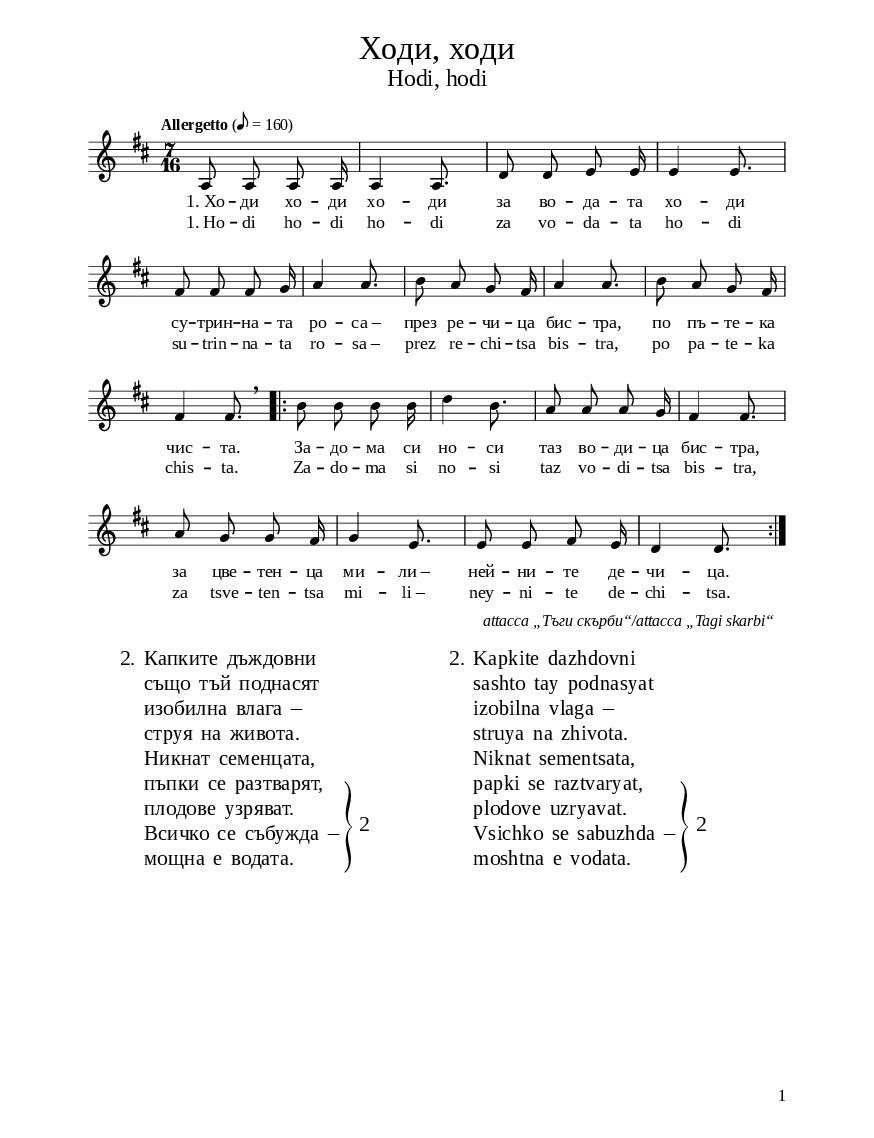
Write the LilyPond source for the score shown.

\version "2.24.1"

% include paper part and global functions
\include "include/globals.ily"

"rightBraces088" = \markup {
  \column {
    % repeat braces




    \translate #'(0 . -15.6 )
    \right-brace #44

  }
  \column {
    % repeat numbers




    \translate #'(0 . -16.0 )
    2
  }
}

\bookpart {
  \label #'ref088
  \tocItem \markup "Ходи, ходи – Hodi, hodi "
  \include "include/bookpart-paper.ily"
  \score {
    \include "include/score-layout.ily"

    \new Voice \absolute  {
      \clef treble
      \key d \major
      \time 7/16
      \tempoFunc "Allergetto" 8 "160"
      a8 a8 a8 a16 | a4 a8. | d'8 d'8 e'8 e'16 | e'4 e'8. | \break

      fis'8 fis'8 fis'8 g'16 | a'4 a'8. | b'8 a'8 g'8 fis'16 | a'4 a'8. | b'8 a'8 g'8 fis'16 | \break

      fis'4 fis'8. \breathe | \bar ".|:" b'8 b'8 b'8 b'16| d''4 b'8. | a'8 a'8 a'8 g'16 | fis'4 fis'8. | \break

      a'8 g'8 g'8 fis'16 | g'4 e'8. | e'8 e'8 fis'8 e'16 | d'4 d'8. | \bar ":|."


    }
    \addlyrics {
      "1. Хо" -- ди хо -- ди хо -- ди за во -- да -- та хо -- ди

      су -- трин -- на -- та ро -- "са –"  през ре -- чи -- ца бис -- тра, по пъ -- те -- ка

      чис -- та. За -- до -- ма  си но -- си  таз во -- ди -- ца бис -- тра,

      за цве -- тен -- ца ми -- "ли –"  ней -- ни -- те де -- чи -- ца.
    }
    \addlyrics {
      "1. Ho" -- di ho -- di ho -- di za vo -- da -- ta ho -- di

      su -- trin -- na -- ta ro -- "sa –" prez re -- chi -- tsa bis -- tra, po pa -- te -- ka

      chis -- ta. Za -- do -- ma  si no -- si  taz vo -- di -- tsa bis -- tra,

      za tsve -- ten -- tsa mi -- "li –" ney -- ni -- te de -- chi -- tsa.
    }

    \header {
      title = \titleFunc "Ходи, ходи" "Hodi, hodi"
    }

    \midi{}

  } % score
  
  \markup \italic \dc-one-nobold "attacca „Тъги скърби“/attacca „Tagi skarbi“"

  \markup \fontsize #bgCoupletFontSize {
    \hspace #3
    \override #`(baseline-skip . ,bgCoupletBaselineSkip)
    \column {


      \line { 2. Капките дъждовни}
      \line { "   "също тъй поднасят}
      \line { "   "изобилна влага – }
      \line { "   "струя на живота. }
      \line { "   "Никнат семенцата, }
      \line { "   "пъпки се разтварят,}
      \line { "   "плодове узряват.}
      \line { "   "Всичко се събужда – }
      \line { "   "мощна е водата. }
    } \"rightBraces088"

    \hspace #7
    \override #`(baseline-skip . ,bgCoupletBaselineSkip)
    \column {
      \line { 2. Kapkite dazhdovni}
      \line { "   "sashto tay podnasyat}
      \line { "   "izobilna vlaga – }
      \line { "   "struya na zhivota. }
      \line { "   "Niknat sementsata, }
      \line { "   "papki se raztvaryat,}
      \line { "   "plodove uzryavat.}
      \line { "   "Vsichko se sabuzhda – }
      \line { "   "moshtna e vodata. }
    } %column
    \"rightBraces088"
  } % markup

 
 
 
\pageBreak

  % include foreign translation(s) of the song
  \version "2.20.0"

\markup \fill-line { \fontsize #deTitleFontSize "Lauf, lauf" }
\markup \null
\markup \null
\markup \fontsize #deCoupletFontSize {
  \hspace #14
  \override #`(baseline-skip . ,deCoupletBaselineSkip)

  \column {
	 
	   \line { 1. Lauf, lauf, lauf, }

  \line { "   "lauf für Wasser,}

  \line { "   "im Morgentau, }

  \line { "   "durch einen kristallklaren Bach,}

  \line { "   "auf einem reinen Pfad. }

  \line { "   "Bringe dieses klare Wasser nach Hause, }

  \line { "   "zu den schönen Blümchen, }

  \line { "   "seinen kleinen Kindern.}

   \line { "   " }

  \line {  2.	Die Regentropfen bieten ebenfalls }

 \line { "   " reichlich Feuchtigkeit – Strom des Leben. }
 
 \line { "   "Samenkörner sprießen, }
 
 \line { "   "Knospen öffnen sich, }
 
 \line { "   "Früchte reifen. }
 
 \line { "   "Alles erwacht; mächtig ist das Wasser!  }
    }
}


} % bookpart
